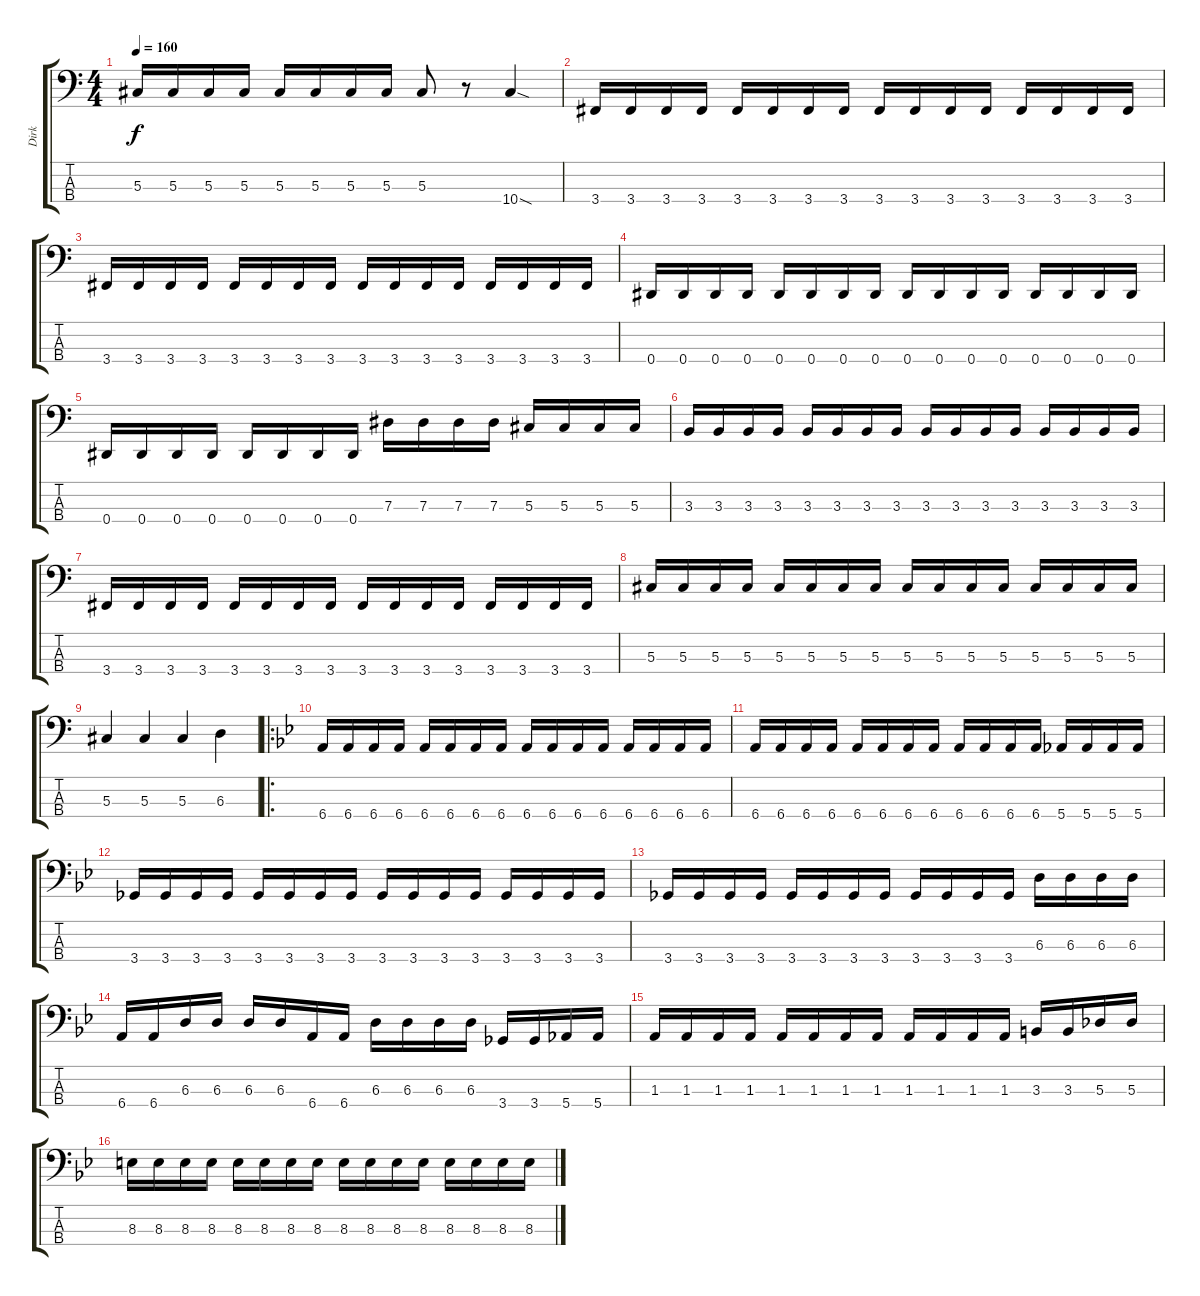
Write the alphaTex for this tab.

\track ("Dirk" "Dirk") {instrument electricbassfinger}
\staff {score tabs}
\tuning (Gb2 Db2 Ab1 Eb1) {hide}
\ts (4 4)
\tempo 160
\clef f4
\ks c
5.3.16{dy f} 5.3.16 5.3.16 5.3.16 5.3.16 5.3.16 5.3.16 5.3.16 5.3.8 r.8 10.4{sod}.4 |
3.4.16 3.4.16 3.4.16 3.4.16 3.4.16 3.4.16 3.4.16 3.4.16 3.4.16 3.4.16 3.4.16 3.4.16 3.4.16 3.4.16 3.4.16 3.4.16 |
3.4.16 3.4.16 3.4.16 3.4.16 3.4.16 3.4.16 3.4.16 3.4.16 3.4.16 3.4.16 3.4.16 3.4.16 3.4.16 3.4.16 3.4.16 3.4.16 |
0.4.16 0.4.16 0.4.16 0.4.16 0.4.16 0.4.16 0.4.16 0.4.16 0.4.16 0.4.16 0.4.16 0.4.16 0.4.16 0.4.16 0.4.16 0.4.16 |
0.4.16 0.4.16 0.4.16 0.4.16 0.4.16 0.4.16 0.4.16 0.4.16 7.3.16 7.3.16 7.3.16 7.3.16 5.3.16 5.3.16 5.3.16 5.3.16 |
3.3.16 3.3.16 3.3.16 3.3.16 3.3.16 3.3.16 3.3.16 3.3.16 3.3.16 3.3.16 3.3.16 3.3.16 3.3.16 3.3.16 3.3.16 3.3.16 |
3.4.16 3.4.16 3.4.16 3.4.16 3.4.16 3.4.16 3.4.16 3.4.16 3.4.16 3.4.16 3.4.16 3.4.16 3.4.16 3.4.16 3.4.16 3.4.16 |
5.3.16 5.3.16 5.3.16 5.3.16 5.3.16 5.3.16 5.3.16 5.3.16 5.3.16 5.3.16 5.3.16 5.3.16 5.3.16 5.3.16 5.3.16 5.3.16 |
5.3.4 5.3.4 5.3.4 6.3.4 |
\ro
\ks bb
6.4.16 6.4.16 6.4.16 6.4.16 6.4.16 6.4.16 6.4.16 6.4.16 6.4.16 6.4.16 6.4.16 6.4.16 6.4.16 6.4.16 6.4.16 6.4.16 |
6.4.16 6.4.16 6.4.16 6.4.16 6.4.16 6.4.16 6.4.16 6.4.16 6.4.16 6.4.16 6.4.16 6.4.16 5.4.16 5.4.16 5.4.16 5.4.16 |
3.4.16 3.4.16 3.4.16 3.4.16 3.4.16 3.4.16 3.4.16 3.4.16 3.4.16 3.4.16 3.4.16 3.4.16 3.4.16 3.4.16 3.4.16 3.4.16 |
3.4.16 3.4.16 3.4.16 3.4.16 3.4.16 3.4.16 3.4.16 3.4.16 3.4.16 3.4.16 3.4.16 3.4.16 6.3.16 6.3.16 6.3.16 6.3.16 |
6.4.16 6.4.16 6.3.16 6.3.16 6.3.16 6.3.16 6.4.16 6.4.16 6.3.16 6.3.16 6.3.16 6.3.16 3.4.16 3.4.16 5.4.16 5.4.16 |
1.3.16 1.3.16 1.3.16 1.3.16 1.3.16 1.3.16 1.3.16 1.3.16 1.3.16 1.3.16 1.3.16 1.3.16 3.3.16 3.3.16 5.3.16 5.3.16 |
8.3.16 8.3.16 8.3.16 8.3.16 8.3.16 8.3.16 8.3.16 8.3.16 8.3.16 8.3.16 8.3.16 8.3.16 8.3.16 8.3.16 8.3.16 8.3.16
